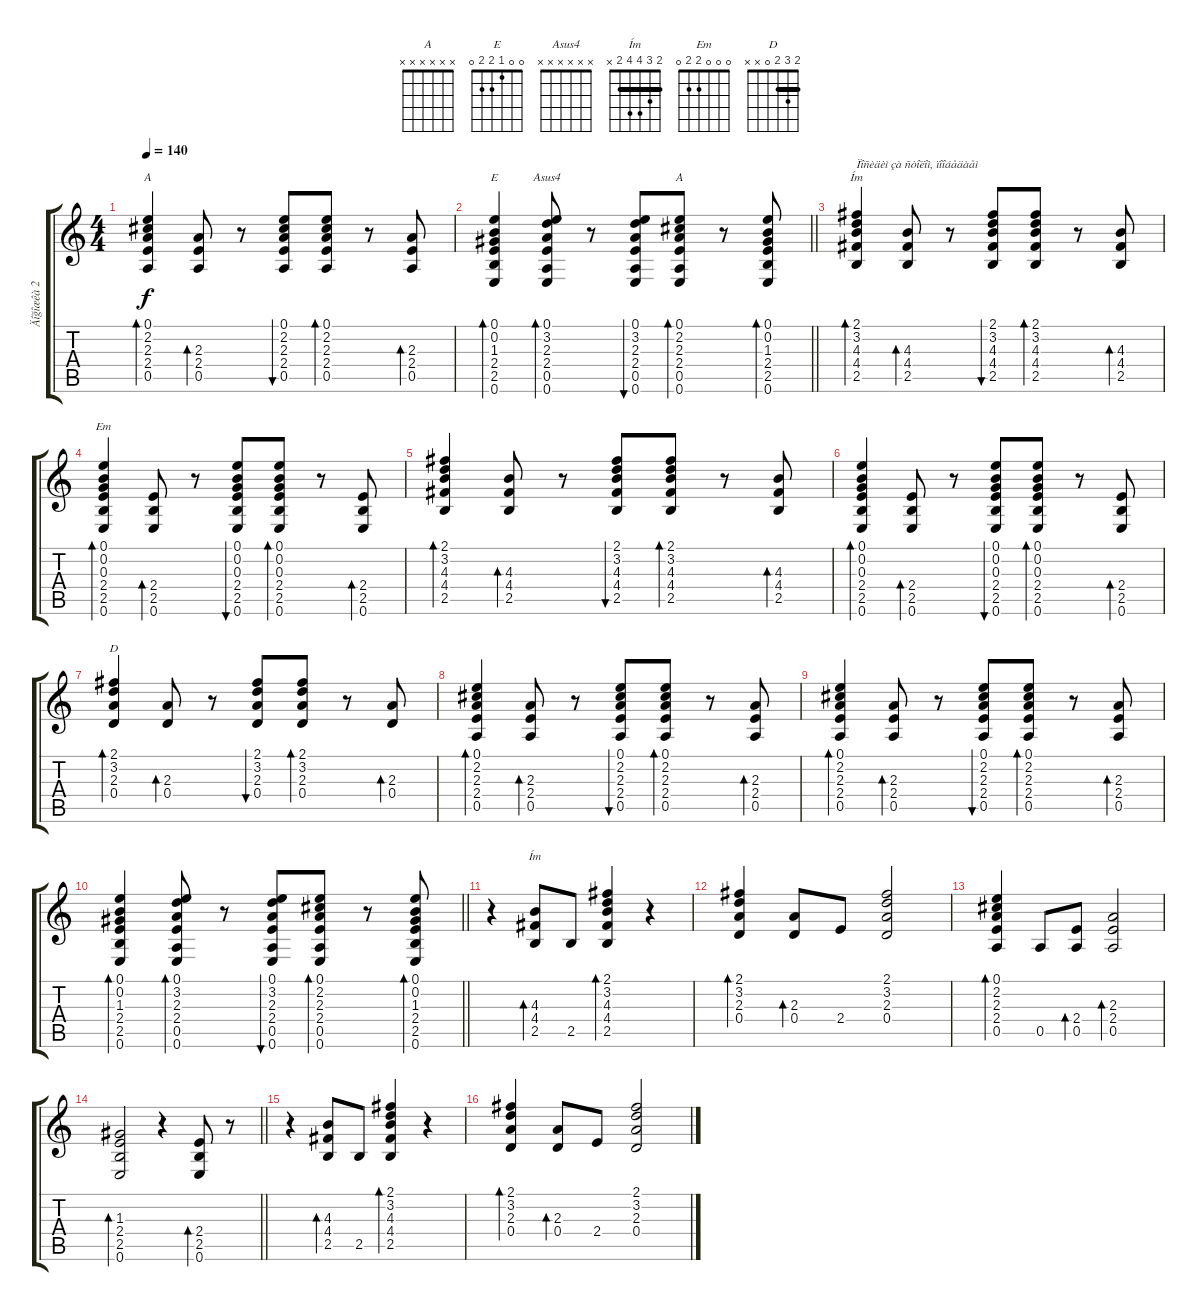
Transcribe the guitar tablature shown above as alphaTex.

\track ("Äîğîæêà 2" "Äîğîæêà 2") {instrument acousticguitarsteel}
\staff {score tabs}
\tuning (E4 B3 G3 D3 A2 E2) {hide}
\chord ("A" 0 2 2 2 0 x)
\chord ("E" 0 0 1 2 2 0)
\chord ("Asus4" x x x x x x)
\chord ("A" x x x x x x)
\chord ("Ím" 2 3 4 0 2 x)
\chord ("Em" 0 0 0 2 2 0)
\chord ("D" 2 3 2 0 x x) {barre 2}
\chord ("Ím" 2 3 4 4 2 x) {barre 2}
\ts (4 4)
\tempo 140
\clef g2
\ks c
(0.1 2.2 2.3 2.4 0.5).4{bd 30 ch "A" dy f} (2.3 2.4 0.5).8{bd 30} r.8 (0.1 2.2 2.3 2.4 0.5).8{bu 30} (0.1 2.2 2.3 2.4 0.5).8{bd 30} r.8 (2.3 2.4 0.5).8{bd 30} |
\barLineRight lightlight
(0.1 0.2 1.3 2.4 2.5 0.6).4{bd 30 ch "E"} (0.1 3.2 2.3 2.4 0.5 0.6).8{bd 30 ch "Asus4"} r.8 (0.1 3.2 2.3 2.4 0.5 0.6).8{bu 30} (0.1 2.2 2.3 2.4 0.5 0.6).8{bd 30 ch "A"} r.8 (0.1 0.2 1.3 2.4 2.5 0.6).8{bd 30} |
(2.1 3.2 4.3 4.4 2.5).4{bd 30 ch "Ím" txt "Ïîñèäèì çà ñòîëîì, ïîîáåäàåì"} (4.3 4.4 2.5).8{bd 30} r.8 (2.1 3.2 4.3 4.4 2.5).8{bu 30} (2.1 3.2 4.3 4.4 2.5).8{bd 30} r.8 (4.3 4.4 2.5).8{bd 30} |
(0.1 0.2 0.3 2.4 2.5 0.6).4{bd 30 ch "Em"} (2.4 2.5 0.6).8{bd 30} r.8 (0.1 0.2 0.3 2.4 2.5 0.6).8{bu 30} (0.1 0.2 0.3 2.4 2.5 0.6).8{bd 30} r.8 (2.4 2.5 0.6).8{bd 30} |
(2.1 3.2 4.3 4.4 2.5).4{bd 30} (4.3 4.4 2.5).8{bd 30} r.8 (2.1 3.2 4.3 4.4 2.5).8{bu 30} (2.1 3.2 4.3 4.4 2.5).8{bd 30} r.8 (4.3 4.4 2.5).8{bd 30} |
(0.1 0.2 0.3 2.4 2.5 0.6).4{bd 30} (2.4 2.5 0.6).8{bd 30} r.8 (0.1 0.2 0.3 2.4 2.5 0.6).8{bu 30} (0.1 0.2 0.3 2.4 2.5 0.6).8{bd 30} r.8 (2.4 2.5 0.6).8{bd 30} |
(2.1 3.2 2.3 0.4).4{bd 30 ch "D"} (2.3 0.4).8{bd 30} r.8 (2.1 3.2 2.3 0.4).8{bu 30} (2.1 3.2 2.3 0.4).8{bd 30} r.8 (2.3 0.4).8{bd 30} |
(0.1 2.2 2.3 2.4 0.5).4{bd 30} (2.3 2.4 0.5).8{bd 30} r.8 (0.1 2.2 2.3 2.4 0.5).8{bu 30} (0.1 2.2 2.3 2.4 0.5).8{bd 30} r.8 (2.3 2.4 0.5).8{bd 30} |
(0.1 2.2 2.3 2.4 0.5).4{bd 30} (2.3 2.4 0.5).8{bd 30} r.8 (0.1 2.2 2.3 2.4 0.5).8{bu 30} (0.1 2.2 2.3 2.4 0.5).8{bd 30} r.8 (2.3 2.4 0.5).8{bd 30} |
\barLineRight lightlight
(0.1 0.2 1.3 2.4 2.5 0.6).4{bd 30} (0.1 3.2 2.3 2.4 0.5 0.6).8{bd 30} r.8 (0.1 3.2 2.3 2.4 0.5 0.6).8{bu 30} (0.1 2.2 2.3 2.4 0.5 0.6).8{bd 30} r.8 (0.1 0.2 1.3 2.4 2.5 0.6).8{bd 30} |
r.4 (4.3 4.4 2.5).8{bd 240 ch "Ím"} 2.5.8 (2.1 3.2 4.3 4.4 2.5).4{bd 60} r.4 |
(2.1 3.2 2.3 0.4).4{bd 60} (2.3 0.4).8{bd 60} 2.4.8 (2.1 3.2 2.3 0.4).2 |
(0.1 2.2 2.3 2.4 0.5).4{bd 60} 0.5.8 (2.4 0.5).8{bd 60} (2.3 2.4 0.5).2{bd 60} |
\barLineRight lightlight
(1.3 2.4 2.5 0.6).2{bd 60} r.4 (2.4 2.5 0.6).8{bd 60} r.8 |
r.4 (4.3 4.4 2.5).8{bd 240} 2.5.8 (2.1 3.2 4.3 4.4 2.5).4{bd 60} r.4 |
(2.1 3.2 2.3 0.4).4{bd 60} (2.3 0.4).8{bd 60} 2.4.8 (2.1 3.2 2.3 0.4).2
